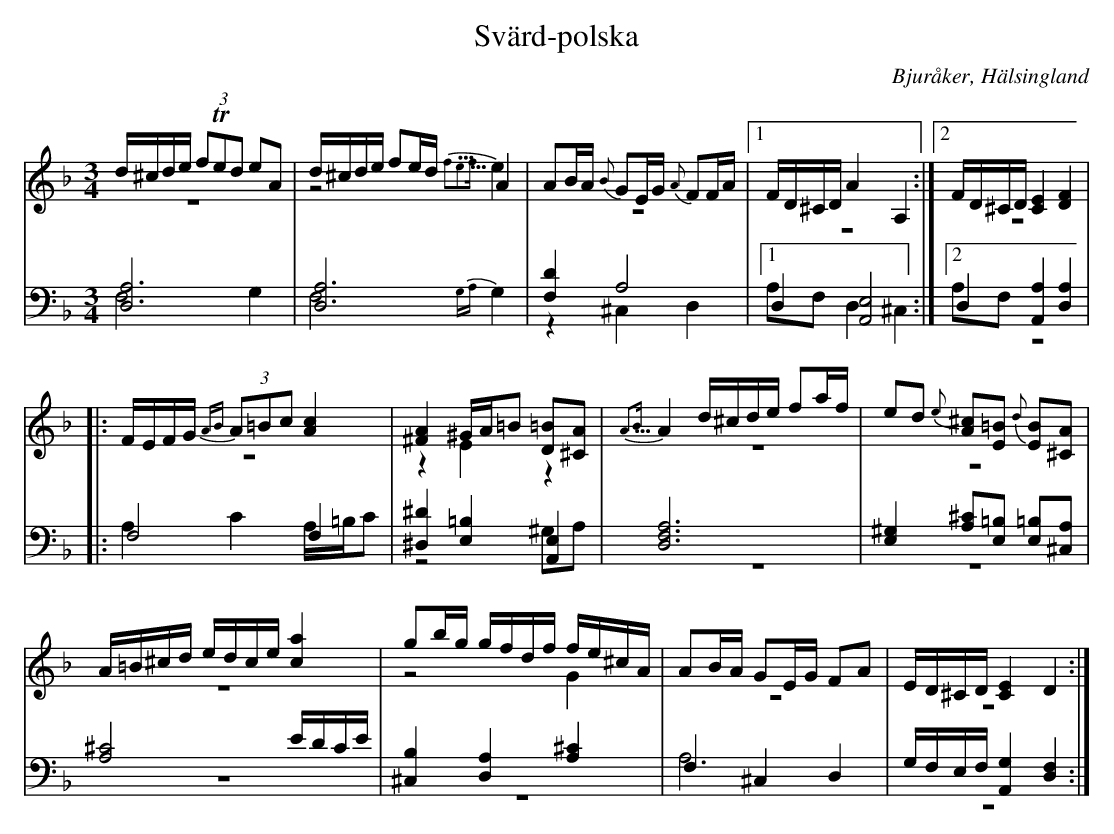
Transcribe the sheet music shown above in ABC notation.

X:1
T: Svärd-polska
O: Bjuråker, Hälsingland
M: 3/4
L: 1/8
K: Dm
V:1
V:2 merge
V:3
V:4 merge
V:1
d/^c/d/e/ (3fTed eA|d/^c/d/e/ fe/d/ A2|AB/A/ {B}GE/G/ {A}FF/A/|1 F/D/^C/D/ A2 A,2:|2 F/D/^C/D/ [C2E2] [D2F2]|
|:F/E/F/G/ (3{AB}A=Bc [A2c2]|[^F2A2] ^G/A/=B [D=B][^CA]|{A5/4B}A2 d/^c/d/e/ fa/f/|ed {e}[A^c][E=B] {d}[EB][^CA]|
A/=B/^c/d/ e/d/c/e/ [c2a2]|gb/g/ g/f/d/f/ f/e/^c/A/|AB/A/ GE/G/ FA|E/D/^C/D/ [C2E2] D2:|
V:2
z6|z4 {f5/4e5/4f}e2|z6|1 z6:|2 z6|
|:z6|z2 E2 z2|z6|z6|
z6|z4 G2|z6|z6:|
V:3 clef=bass
[D,6A,6]|[D,6A,6]|[F,2D2] A,4|1 D,2 [A,,4E,4]:|2 D,2 [A,,2A,2] [D,2A,2]|
|:F,4 F,2|[^D,2^D2] [E,2=B,2] [A,,2E,2]|[D,6F,6A,6]|[E,2^G,2] [A,^C][E,=B,] [E,=B,][^C,A,]|
[A,4^C4] E/D/C/E/|[^C,2B,2]  [D,2A,2] [A,2^C2]|F,2 ^C,2 D,2|G,/F,/E,/F,/ [A,,2G,2] [D,2F,2]:|
V:4 clef=bass
F,4 G,2|F,4 {G,A,}G,2|z2 ^C,2 D,2|1 A,F, D,2 ^C,2:|2 A,F,  z4|
|:A,2 C2 A,/=B,/C|z4 ^G,A,|z6|z6|
z6|z6|A,6|z6:|
